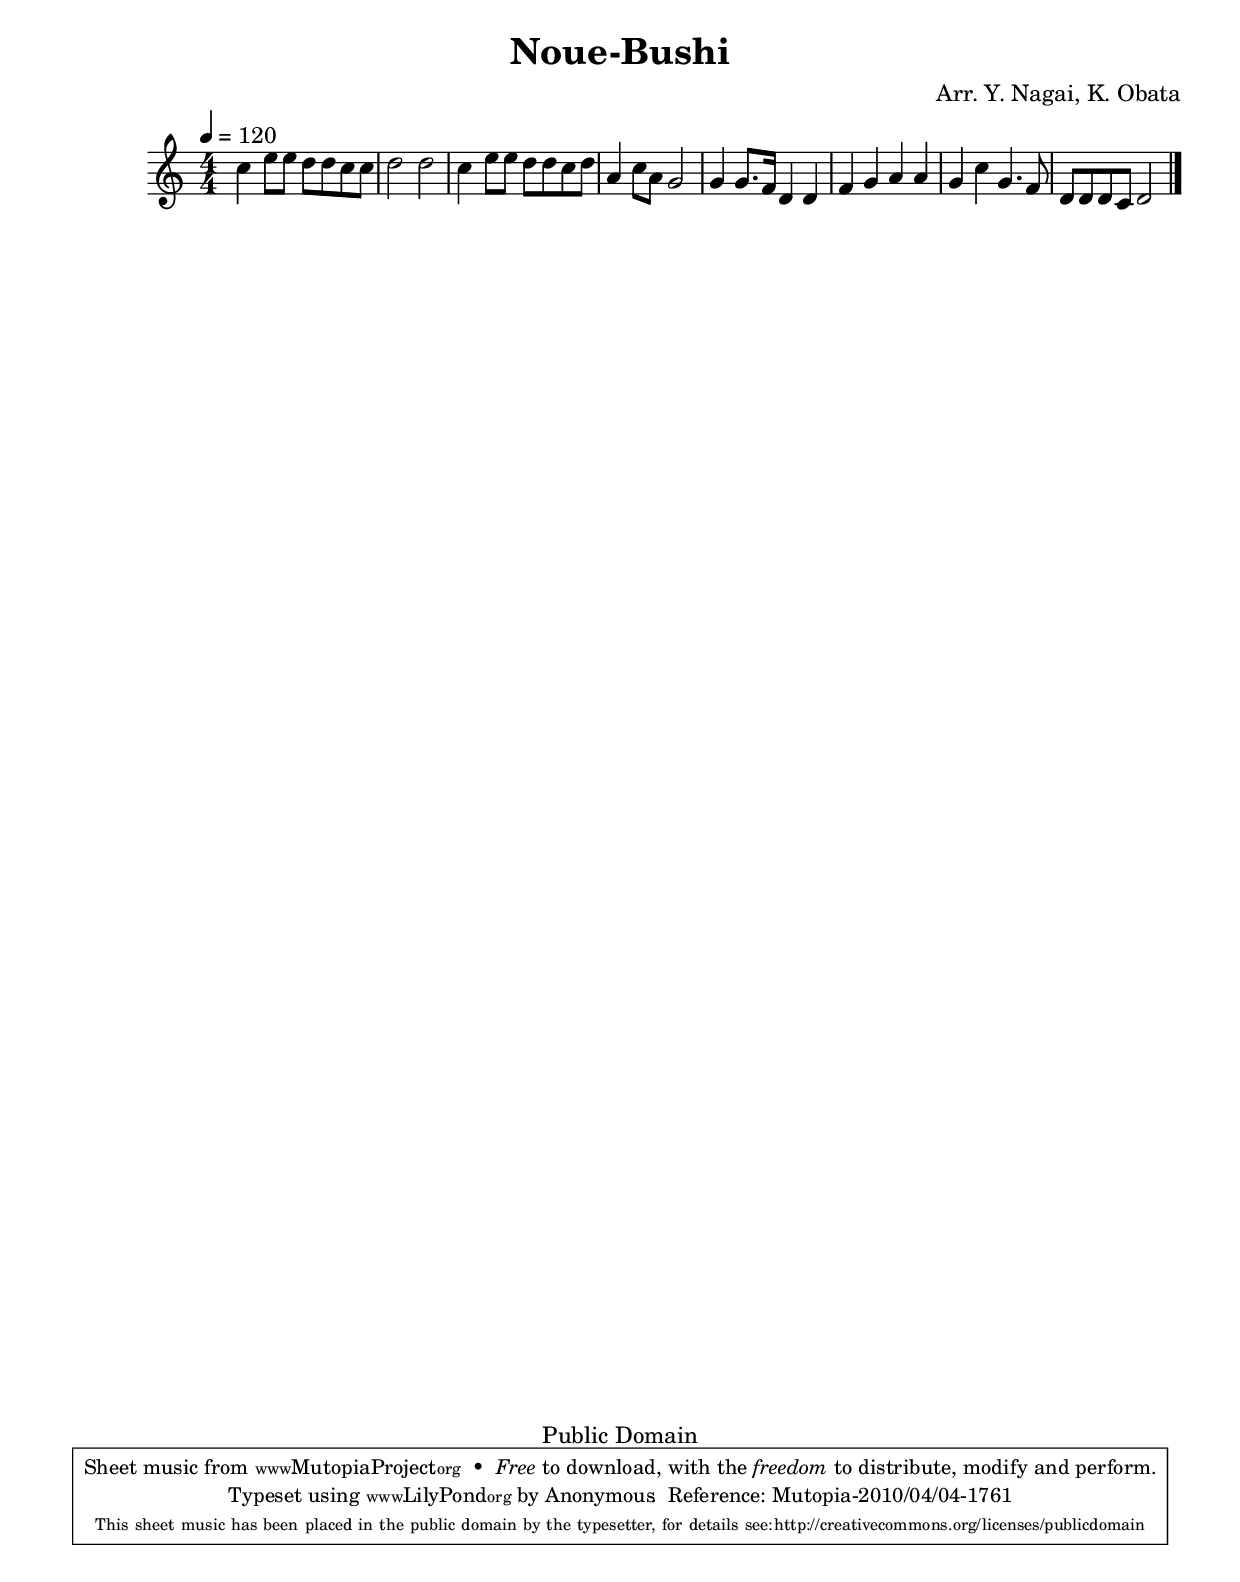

\version "2.12.0"

tsfooter = \markup { 
\column {
  \line {"Arranged by:  Nagai, Iwai and Obata, Kenhachiro"} 
  \line {"Source:  Seiyo gakufu Nihon zokkyokushu,  pub. Miki Shoten, Osaka, 1895."}
  \line {"English title:  \"A Collection of Japanese Popular Music.\""}
  \line {"Copyright Public Domain  Typeset by Tom Potter 2007"}
  \line {"http://www.daisyfield.com/music/"}
}
}

\paper {
  top-margin = 2 \cm
  bottom-margin = 2 \cm
%  oddFooterMarkup = \tsfooter  
}

\header {
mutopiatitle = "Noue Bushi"
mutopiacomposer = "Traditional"
%mutopiapoet = ""
%mutopiaopus = ""
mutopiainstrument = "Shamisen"
%date = ""
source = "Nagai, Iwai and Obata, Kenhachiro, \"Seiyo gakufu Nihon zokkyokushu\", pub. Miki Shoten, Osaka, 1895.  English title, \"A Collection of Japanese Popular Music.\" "
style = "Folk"
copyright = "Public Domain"
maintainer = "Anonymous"
%maintainerEmail = ""
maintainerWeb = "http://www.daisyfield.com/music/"
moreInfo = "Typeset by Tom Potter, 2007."  

title = "Noue-Bushi"
%subtitle = "A Soldier's Marching Song"
arranger = "Arr. Y. Nagai, K. Obata"
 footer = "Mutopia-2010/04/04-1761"
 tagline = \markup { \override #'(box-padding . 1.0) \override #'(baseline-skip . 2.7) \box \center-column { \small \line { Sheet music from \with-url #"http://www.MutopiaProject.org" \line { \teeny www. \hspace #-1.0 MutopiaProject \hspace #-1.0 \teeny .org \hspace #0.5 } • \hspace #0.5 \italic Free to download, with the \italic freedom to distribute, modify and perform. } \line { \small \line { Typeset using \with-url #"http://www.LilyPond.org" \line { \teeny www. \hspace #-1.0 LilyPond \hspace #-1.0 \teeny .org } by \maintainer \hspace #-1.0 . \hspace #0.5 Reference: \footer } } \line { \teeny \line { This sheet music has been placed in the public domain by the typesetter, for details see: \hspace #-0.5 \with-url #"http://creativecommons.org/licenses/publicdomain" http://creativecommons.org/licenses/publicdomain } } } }
}

shamisenOne =  {
% 1
    c''4 e''8 [ e''8 ] d''8 [ d''8 c''8 c''8 ] | 
% 2
    d''2 d''2 | 
% 3
    c''4 e''8 [ e''8 ] d''8 [ d''8 c''8 d''8 ] | 
% 4
    a'4 c''8 [ a'8 ] g'2 | 
% 5
    g'4 g'8. [ f'16 ] d'4 d'4 | 
% 6
    f'4 g'4 a'4 a'4 | 
% 7
    g'4 c''4 g'4. f'8 | 
% 8
    d'8 [ d'8 d'8 c'8 ] d'2  |
\bar "|."
}


% The score definition
\score  {
\new Staff <<
    \numericTimeSignature \time 4/4
    \clef "treble"
    \key c \major
    \tempo 4 = 120
    \transposition c 
    \set Staff.midiInstrument = "shamisen"
    \shamisenOne
    >>

\layout  { }
\midi  { }
}

